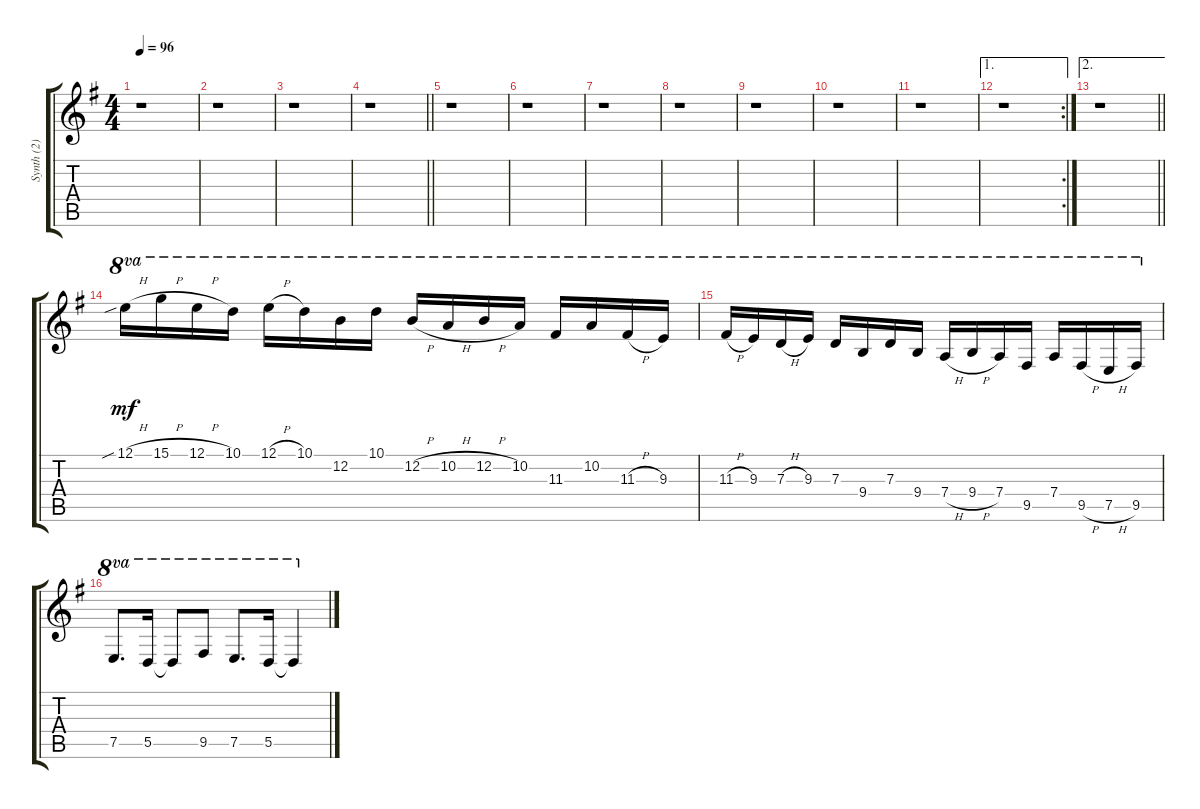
\track ("Synth (2) (for the octave effect)" "Synth (2) ") {instrument lead2sawtooth}
\staff {score tabs}
\tuning (E5 B4 G4 D4 A3 E3) {hide}
\ts (4 4)
\tempo 96
\clef g2
\ks g
r.1{dy mf} |
r.1 |
r.1 |
\barLineRight lightlight
r.1 |
r.1 |
r.1 |
r.1 |
r.1 |
r.1 |
r.1 |
r.1 |
\ae 1
\rc 2
r.1 |
\ae 2
\barLineRight lightlight
r.1 |
12.1{sib h}.16{ot 8va} 15.1{h}.16{ot 8va} 12.1{h}.16{ot 8va} 10.1.16{ot 8va} 12.1{h}.16{ot 8va} 10.1.16{ot 8va} 12.2.16{ot 8va} 10.1.16{ot 8va} 12.2{h}.16{ot 8va} 10.2{h}.16{ot 8va} 12.2{h}.16{ot 8va} 10.2.16{ot 8va} 11.3.16{ot 8va} 10.2.16{ot 8va} 11.3{h}.16{ot 8va} 9.3.16{ot 8va} |
11.3{h}.16{ot 8va} 9.3.16{ot 8va} 7.3{h}.16{ot 8va} 9.3.16{ot 8va} 7.3.16{ot 8va} 9.4.16{ot 8va} 7.3.16{ot 8va} 9.4.16{ot 8va} 7.4{h}.16{ot 8va} 9.4{h}.16{ot 8va} 7.4.16{ot 8va} 9.5.16{ot 8va} 7.4.16{ot 8va} 9.5{h}.16{ot 8va} 7.5{h}.16{ot 8va} 9.5.16{ot 8va} |
7.5.8{d ot 8va} 5.5.16{ot 8va} 5.5{t}.8{ot 8va} 9.5.8{ot 8va} 7.5.8{d ot 8va} 5.5.16{ot 8va} 5.5{t}.4{ot 8va}
